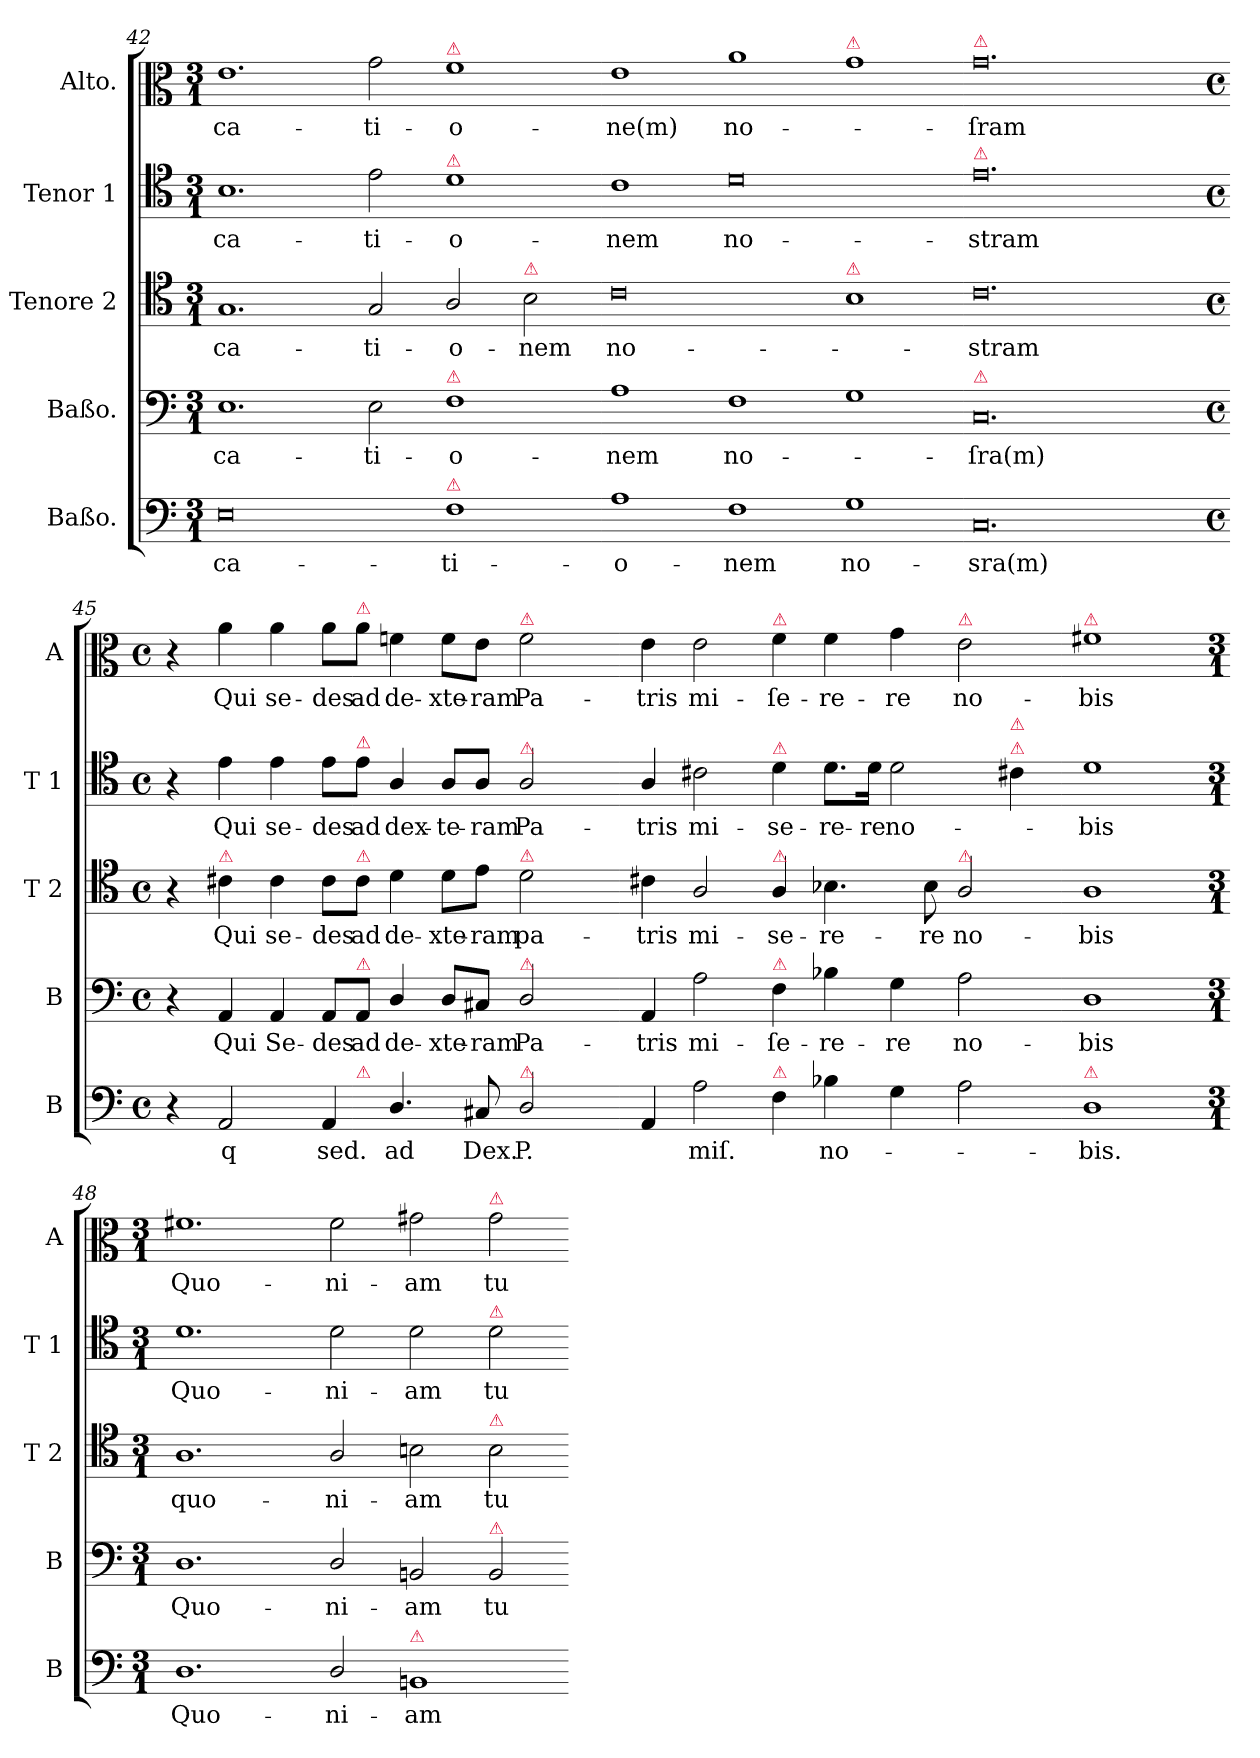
**kern	**text	**kern	**text	**kern	**text	**kern	**text	**kern	**text
*part5	*part5	*part4	*part4	*part3	*part3	*part2	*part2	*part1	*part1
*staff5	*staff5	*staff4	*staff4	*staff3	*staff3	*staff2	*staff2	*staff1	*staff1
*I"Baßo.	*	*I"Baßo.	*	*I"Tenore 2	*	*I"Tenor 1	*	*I"Alto.	*
*I'B	*	*I'B	*	*I'T 2	*	*I'T 1	*	*I'A	*
*clefF4	*	*clefF4	*	*clefC4	*	*clefC4	*	*clefC3	*
*k[]	*	*k[]	*	*k[]	*	*k[]	*	*k[]	*
*a:	*	*a:	*	*a:	*	*a:	*	*a:	*
*M3/1	*	*M3/1	*	*M3/1	*	*M3/1	*	*M3/1	*
=42	=42	=42	=42	=42	=42	=42	=42	=42	=42
0E\	-ca-	1.E\	-ca-	1.G/	-ca-	1.B\	-ca-	1.e\	-ca-
.	.	2E\	-ti-	2G/	-ti-	2e\	-ti-	2g\	-ti-
!	!	!	!	!	!	!	!	!LO:TX:a:color=crimson:t=⚠	!
!	!	!	!	!	!	!LO:TX:a:color=crimson:t=⚠	!	!	!
!	!	!LO:TX:a:color=crimson:t=⚠	!	!	!	!	!	!	!
!LO:TX:a:color=crimson:t=⚠	!	!	!	!	!	!	!	!	!
1F\	-ti-	1F\	-o-	2A/	-o-	1d\	-o-	1f\	-o-
!	!	!	!	!LO:TX:a:color=crimson:t=⚠	!	!	!	!	!
.	.	.	.	2B\	-nem	.	.	.	.
=43-	=43-	=43-	=43-	=43-	=43-	=43-	=43-	=43-	=43-
1A\	-o-	1A\	-nem	0c\	no-	1c\	-nem	1e\	-ne(m)
1F\	-nem	1F\	no-	.	.	0d\	no-	1a\	no-
!	!	!	!	!	!	!	!	!LO:TX:a:color=crimson:t=⚠	!
!	!	!	!	!LO:TX:a:color=crimson:t=⚠	!	!	!	!	!
1G\	no-	1G\	.	1B\	.	.	.	1g\	.
=44-	=44-	=44-	=44-	=44-	=44-	=44-	=44-	=44-	=44-
!	!	!	!	!	!	!	!	!LO:TX:a:color=crimson:t=⚠	!
!	!	!	!	!	!	!LO:TX:a:color=crimson:t=⚠	!	!	!
!	!	!LO:TX:a:color=crimson:t=⚠	!	!	!	!	!	!	!
0.C/	-sra(m)	0.C/	-ſra(m)	0.c\	-stram	0.e\	-stram	0.g\	-ſram
=45-	=45-	=45-	=45-	=45-	=45-	=45-	=45-	=45-	=45-
*M2/1	*	*M2/1	*	*M2/1	*	*M2/1	*	*M2/1	*
*met(c)	*	*met(c)	*	*met(c)	*	*met(c)	*	*met(c)	*
*^	*	*	*	*	*	*	*	*	*
4r	2..ryy	.	4r	.	4r	.	4r	.	4r	.
!	!	!	!	!	!LO:TX:a:color=crimson:t=⚠	!	!	!	!	!
2AA/	.	q	4AA/	Qui	4c#X\	Qui	4e\	Qui	4a\	Qui
.	.	.	4AA/	Se-	4c#\	se-	4e\	se-	4a\	se-
4AA/	.	sed.	8AA/L	-des	8c#\L	-des	8e\L	-des	8a\L	-des
!	!	!	!	!	!	!	!	!	!LO:TX:a:color=crimson:t=⚠	!
!	!	!	!	!	!	!	!LO:TX:a:color=crimson:t=⚠	!	!	!
!	!	!	!	!	!LO:TX:a:color=crimson:t=⚠	!	!	!	!	!
!	!	!	!LO:TX:a:color=crimson:t=⚠	!	!	!	!	!	!	!
!	!LO:TX:a:color=crimson:t=⚠	!	!	!	!	!	!	!	!	!
.	1ryy	.	8AA/J	ad	8c#\J	ad	8e\J	ad	8a\J	ad
4.D/	.	ad	4D/	de-	4d\	de-	4A/	dex-	4fn\	de-
.	.	.	8D/L	-xte-	8d\L	-xte-	8A/L	-te-	8f\L	-xte-
8C#X/	.	Dex.	8C#X/J	-ram	8e\J	-ram	8A/J	-ram	8e\J	-ram
!	!	!	!	!	!	!	!	!	!LO:TX:a:color=crimson:t=⚠	!
!	!	!	!	!	!	!	!LO:TX:a:color=crimson:t=⚠	!	!	!
!	!	!	!	!	!LO:TX:a:color=crimson:t=⚠	!	!	!	!	!
!	!	!	!LO:TX:a:color=crimson:t=⚠	!	!	!	!	!	!	!
!LO:TX:a:color=crimson:t=⚠	!	!	!	!	!	!	!	!	!	!
2D/	.	P.	2D/	Pa-	2d\	pa-	2A/	Pa-	2f\	Pa-
.	8ryy	.	.	.	.	.	.	.	.	.
*v	*v	*	*	*	*	*	*	*	*	*
=46-	=46-	=46-	=46-	=46-	=46-	=46-	=46-	=46-	=46-
4AA/	.	4AA/	-tris	4c#X\	-tris	4A/	-tris	4e\	-tris
2A\	miſ.	2A\	mi-	2A/	mi-	2c#X\	mi-	2e\	mi-
!	!	!	!	!	!	!	!	!LO:TX:a:color=crimson:t=⚠	!
!	!	!	!	!	!	!LO:TX:a:color=crimson:t=⚠	!	!	!
!	!	!	!	!LO:TX:a:color=crimson:t=⚠	!	!	!	!	!
!	!	!LO:TX:a:color=crimson:t=⚠	!	!	!	!	!	!	!
!LO:TX:a:color=crimson:t=⚠	!	!	!	!	!	!	!	!	!
4F\	.	4F\	-ſe-	4A/	-se-	4d\	-se-	4f\	-ſe-
4B-X\	no-	4B-X\	-re-	4.B-X\	-re-	8.d\L	-re-	4f\	-re-
.	.	.	.	.	.	16d\Jk	-re	.	.
4G\	.	4G\	-re	.	.	2d\	no-	4g\	-re
.	.	.	.	8B-\	-re	.	.	.	.
!	!	!	!	!	!	!	!	!LO:TX:a:color=crimson:t=⚠	!
!	!	!	!	!LO:TX:a:color=crimson:t=⚠	!	!	!	!	!
2A\	.	2A\	no-	2A/	no-	.	.	2e\	no-
!	!	!	!	!	!	!LO:TX:a:color=crimson:t=⚠	!	!	!
!	!	!	!	!	!	!LO:TX:a:color=crimson:t=⚠	!	!	!
.	.	.	.	.	.	4c#X\	.	.	.
=47-	=47-	=47-	=47-	=47-	=47-	=47-	=47-	=47-	=47-
!	!	!	!	!	!	!	!	!LO:TX:a:color=crimson:t=⚠	!
!LO:TX:a:color=crimson:t=⚠	!	!	!	!	!	!	!	!	!
1D\	-bis.	1D\	-bis	1A\	-bis	1d\	-bis	1f#X\	bis
=48-	=48-	=48-	=48-	=48-	=48-	=48-	=48-	=48-	=48-
*M3/1	*	*M3/1	*	*M3/1	*	*M3/1	*	*M3/1	*
1.D\	Quo-	1.D\	Quo-	1.A\	quo-	1.d\	Quo-	1.f#X\	Quo-
2D/	-ni-	2D/	-ni-	2A/	-ni-	2d\	-ni-	2f#\	-ni-
!LO:TX:a:color=crimson:t=⚠	!	!	!	!	!	!	!	!	!
1BBn/	-am	2BBn/	-am	2Bn\	-am	2d\	-am	2g#X\	-am
!	!	!	!	!	!	!	!	!LO:TX:a:color=crimson:t=⚠	!
!	!	!	!	!	!	!LO:TX:a:color=crimson:t=⚠	!	!	!
!	!	!	!	!LO:TX:a:color=crimson:t=⚠	!	!	!	!	!
!	!	!LO:TX:a:color=crimson:t=⚠	!	!	!	!	!	!	!
.	.	2BB/	tu	2B\	tu	2d\	tu	2g#\	tu
=-	=-	=-	=-	=-	=-	=-	=-	=-	=-
*-	*-	*-	*-	*-	*-	*-	*-	*-	*-
